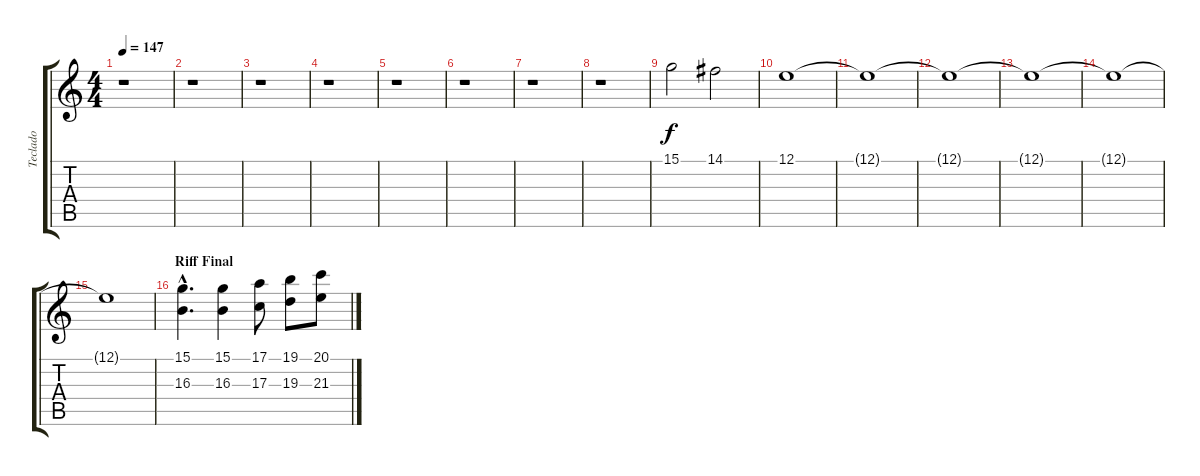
\track ("Teclado" "Teclado") {instrument stringensemble1}
\staff {score tabs}
\tuning (E4 B3 G3 D3 A2 E2) {hide}
\ts (4 4)
\tempo 147
\clef g2
\ks c
r.1{dy f} |
r.1 |
r.1 |
r.1 |
r.1 |
r.1 |
r.1 |
r.1 |
15.1.2 14.1.2 |
12.1.1 |
12.1{t}.1 |
12.1{t}.1 |
12.1{t}.1 |
12.1{t}.1 |
12.1{t}.1 |
\section ("" "Riff Final")
(15.1{hac} 16.3{hac}).4{d} (15.1 16.3).4 (17.1 17.3).8 (19.1 19.3).8 (20.1 21.3).8
